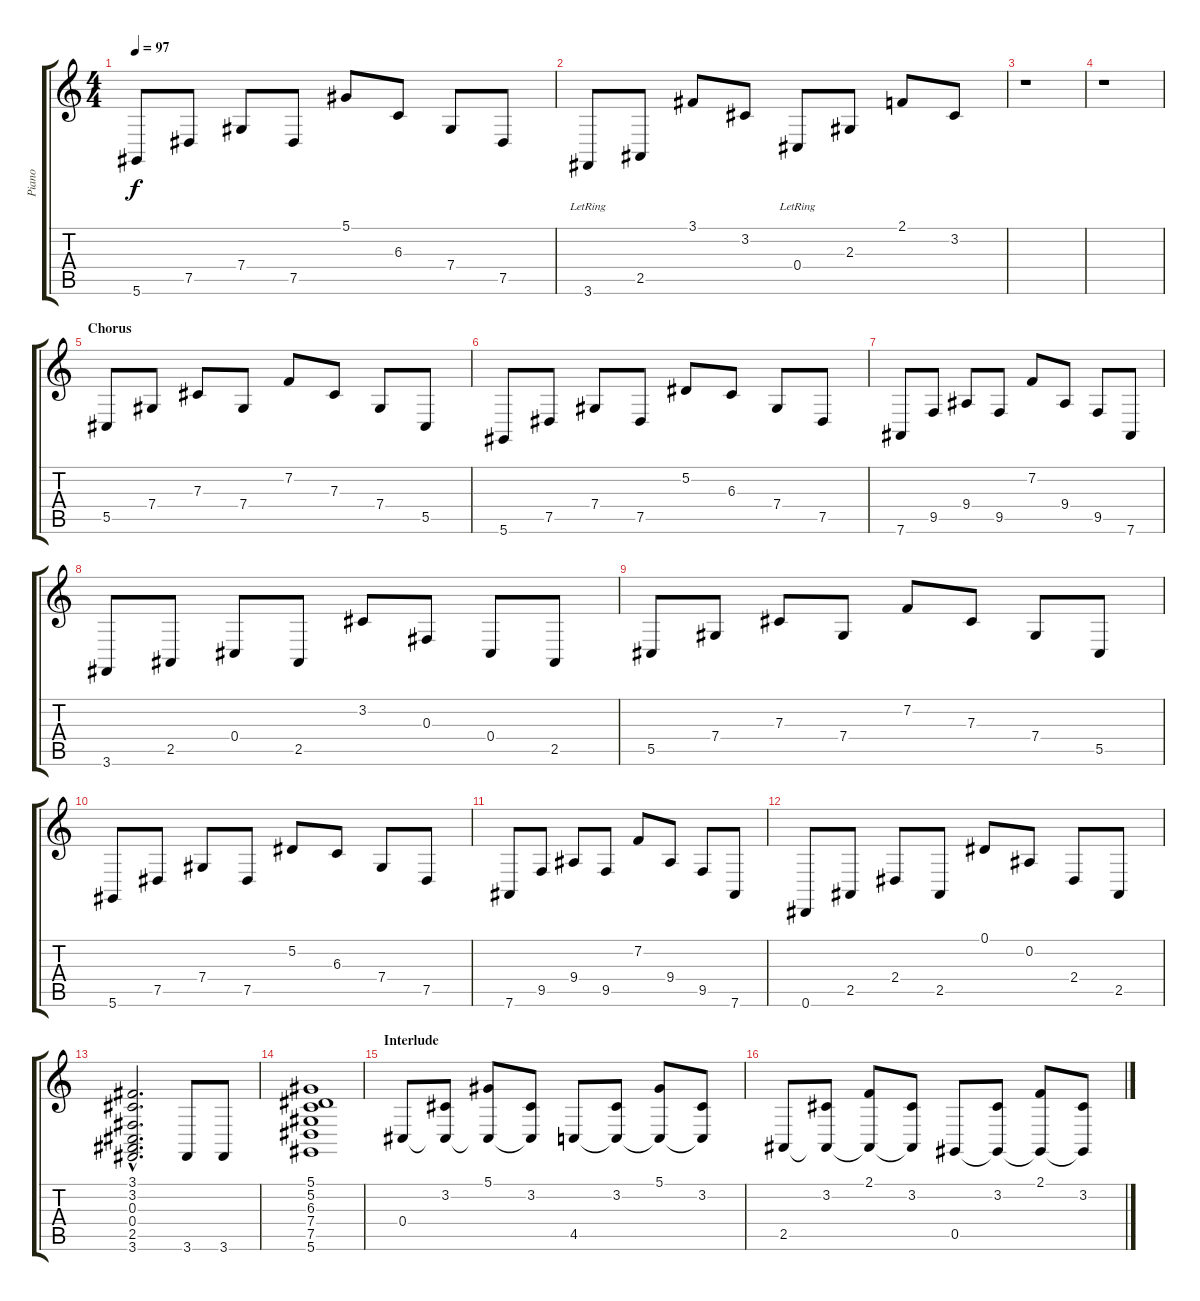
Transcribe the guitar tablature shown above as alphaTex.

\track ("Piano" "Piano") {instrument acousticgrandpiano}
\staff {score tabs}
\tuning (Eb4 Bb3 Gb3 Db3 Ab2 Eb2) {hide}
\ts (4 4)
\tempo 97
\clef g2
\ks c
5.6.8{dy f} 7.5.8 7.4.8 7.5.8 5.1.8 6.3.8 7.4.8 7.5.8 |
3.6{lr}.8 2.5.8 3.1.8 3.2.8 0.4{lr}.8 2.3.8 2.1.8 3.2.8 |
r.1 |
r.1 |
\section ("" "Chorus")
5.5.8 7.4.8 7.3.8 7.4.8 7.2.8 7.3.8 7.4.8 5.5.8 |
5.6.8 7.5.8 7.4.8 7.5.8 5.2.8 6.3.8 7.4.8 7.5.8 |
7.6.8 9.5.8 9.4.8 9.5.8 7.2.8 9.4.8 9.5.8 7.6.8 |
3.6.8 2.5.8 0.4.8 2.5.8 3.2.8 0.3.8 0.4.8 2.5.8 |
5.5.8 7.4.8 7.3.8 7.4.8 7.2.8 7.3.8 7.4.8 5.5.8 |
5.6.8 7.5.8 7.4.8 7.5.8 5.2.8 6.3.8 7.4.8 7.5.8 |
7.6.8 9.5.8 9.4.8 9.5.8 7.2.8 9.4.8 9.5.8 7.6.8 |
0.6.8 2.5.8 2.4.8 2.5.8 0.1.8 0.2.8 2.4.8 2.5.8 |
(3.1{hac} 3.2{hac} 0.3{hac} 0.4{hac} 2.5{hac} 3.6{hac}).2{d} 3.6.8 3.6.8 |
(5.1 5.2 6.3 7.4 7.5 5.6).1 |
\section ("" "Interlude")
0.4.8 (3.2 0.4{t}).8 (5.1 0.4{t}).8 (3.2 0.4{t}).8 4.5.8 (3.2 4.5{t}).8 (5.1 4.5{t}).8 (3.2 4.5{t}).8 |
2.5.8 (3.2 2.5{t}).8 (2.1 2.5{t}).8 (3.2 2.5{t}).8 0.5.8 (3.2 0.5{t}).8 (2.1 0.5{t}).8 (3.2 0.5{t}).8
